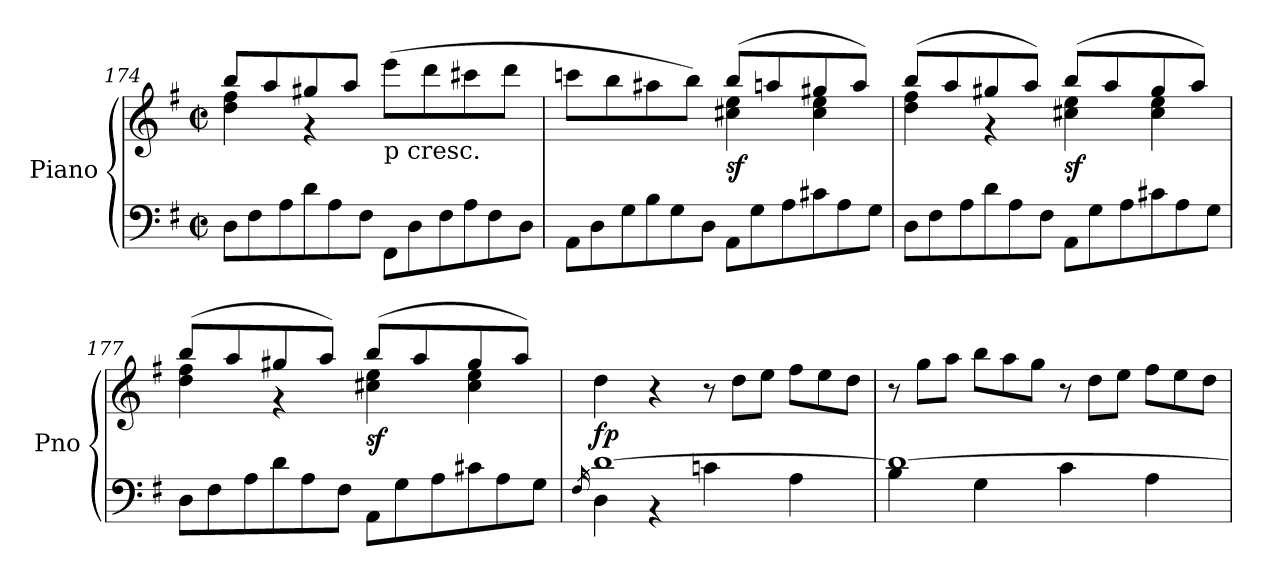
**kern	**kern	**dynam
*part1	*part1	*part1
*staff2	*staff1	*staff1/2
*I"Piano	*	*
*I'Pno	*	*
*clefF4	*clefG2	*
*k[f#]	*k[f#]	*
*G:	*G:	*
*M2/2	*M2/2	*
*met(c|)	*met(c|)	*
*Xtuplet	*	*
=174	=174	=174
*	*^	*
12D\L	8bb/L	4dd\ 4ff#\	.
12F#\	.	.	.
.	8aa/	.	.
12A\	.	.	.
12d\	8gg#X/	4rg	.
12A\	.	.	.
.	8aa/J	.	.
12F#\J	.	.	.
!	!LO:TX:b:t=p cresc.	!	!
12FF#\L	(8eee\L	2ryy	.
12D\	.	.	.
.	8ddd\	.	.
12F#\	.	.	.
12A\	8ccc#X\	.	.
12F#\	.	.	.
.	8ddd\J	.	.
12D\J	.	.	.
=175	=175	=175	=175
12AA\L	8cccn\L	2ryy	.
12D\	.	.	.
.	8bb\	.	.
12G\	.	.	.
12B\	8aa#X\	.	.
12G\	.	.	.
.	8bb\J)	.	.
12D\J	.	.	.
!	!	!	!LO:DY:b
12AA\L	(8bb/L	4cc#X\ 4ee\	sf
12G\	.	.	.
.	8aan/	.	.
12A\	.	.	.
12c#X\	8gg#X/	4cc#\ 4ee\	.
12A\	.	.	.
.	8aa/J)	.	.
12G\J	.	.	.
=176	=176	=176	=176
12D\L	(8bb/L	4dd\ 4ff#\	.
12F#\	.	.	.
.	8aa/	.	.
12A\	.	.	.
12d\	8gg#X/	4r	.
12A\	.	.	.
.	8aa/J)	.	.
12F#\J	.	.	.
!	!	!	!LO:DY:b
12AA\L	(8bb/L	4cc#X\ 4ee\	sf
12G\	.	.	.
.	8aa/	.	.
12A\	.	.	.
12c#X\	8gg#/	4cc#\ 4ee\	.
12A\	.	.	.
.	8aa/J)	.	.
12G\J	.	.	.
!!LO:LB:g=z	!!
=177	=177	=177	=177
12D\L	(8bb/L	4dd\ 4ff#\	.
12F#\	.	.	.
.	8aa/	.	.
12A\	.	.	.
12d\	8gg#X/	4rg	.
12A\	.	.	.
.	8aa/J)	.	.
12F#\J	.	.	.
!	!	!	!LO:DY:b
12AA\L	(8bb/L	4cc#X\ 4ee\	sf
12G\	.	.	.
.	8aa/	.	.
12A\	.	.	.
12c#X\	8gg#/	4cc#\ 4ee\	.
12A\	.	.	.
.	8aa/J)	.	.
12G\J	.	.	.
*	*v	*v	*
=178	=178	=178
16qF#/	.	.
*^	*	*
!	!	!	!LO:DY:b
[1d	4D\	4dd\	fp
.	4r	4r	.
*	*	*Xtuplet	*
.	4cn\	12r	.
.	.	12dd\L	.
.	.	12ee\J	.
.	4A\	12ff#\L	.
.	.	12ee\	.
.	.	12dd\J	.
=179	=179	=179	=179
1d_	4B\	12r	.
.	.	12gg\L	.
.	.	12aa\J	.
.	4G\	12bb\L	.
.	.	12aa\	.
.	.	12gg\J	.
.	4c\	12r	.
.	.	12dd\L	.
.	.	12ee\J	.
.	4A\	12ff#\L	.
.	.	12ee\	.
.	.	12dd\J	.
*v	*v	*	*
=	=	=
*-	*-	*-
